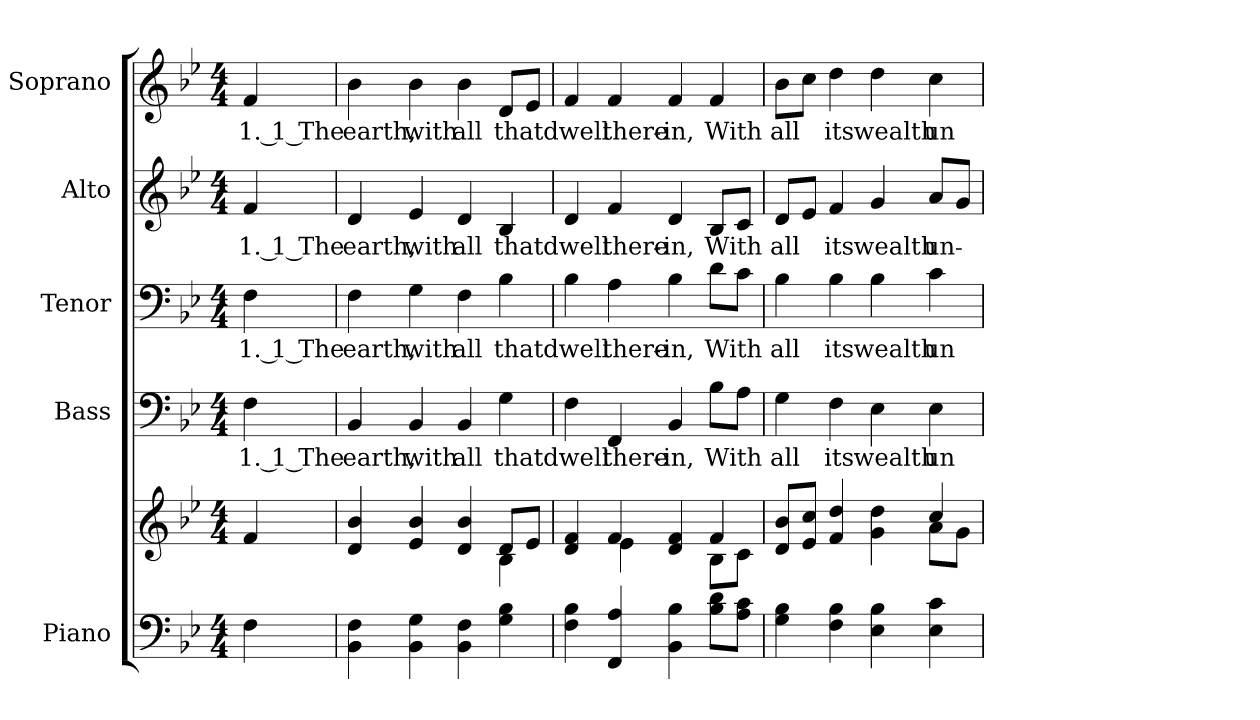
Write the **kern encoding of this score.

**kern	**kern	**kern	**text	**kern	**text	**kern	**text	**kern	**text
*part5	*part5	*part4	*part4	*part3	*part3	*part2	*part2	*part1	*part1
*staff6	*staff5	*staff4	*staff4	*staff3	*staff3	*staff2	*staff2	*staff1	*staff1
*I"Piano	*	*I"Bass	*	*I"Tenor	*	*I"Alto	*	*I"Soprano	*
*I'Pno.	*	*I'B.	*	*I'T.	*	*I'A.	*	*I'S.	*
!!LO:PB:g=z
*clefF4	*clefG2	*clefF4	*	*clefF4	*	*clefG2	*	*clefG2	*
*k[b-e-]	*k[b-e-]	*k[b-e-]	*	*k[b-e-]	*	*k[b-e-]	*	*k[b-e-]	*
*B-:	*B-:	*B-:	*	*B-:	*	*B-:	*	*B-:	*
*M4/4	*M4/4	*M4/4	*	*M4/4	*	*M4/4	*	*M4/4	*
*MM125	*MM125	*MM125	*	*MM125	*	*MM125	*	*MM125	*
=1	=1	=1	=1	=1	=1	=1	=1	=1	=1
!	!	!	!LO:LY:b:color=#000000	!	!	!	!	!	!
!	!	!	!	!	!LO:LY:b:color=#000000	!	!	!	!
!	!	!	!	!	!	!	!LO:LY:b:color=#000000	!	!
!	!	!	!	!	!	!	!	!	!LO:LY:b:color=#000000
4Fi\	4fi/	4Fi\	1. 1 The	4Fi\	1. 1 The	4fi/	1. 1 The	4fi/	1. 1 The
=2	=2	=2	=2	=2	=2	=2	=2	=2	=2
*	*^	*	*	*	*	*	*	*	*
!	!	!	!	!LO:LY:b:color=#000000	!	!	!	!	!	!
!	!	!	!	!	!	!LO:LY:b:color=#000000	!	!	!	!
!	!	!	!	!	!	!	!	!LO:LY:b:color=#000000	!	!
!	!	!	!	!	!	!	!	!	!	!LO:LY:b:color=#000000
4BB-i\ 4Fi	4di/ 4b-i	2ryy	4BB-i/	earth,	4Fi\	earth,	4di/	earth,	4b-i\	earth,
!	!	!	!	!LO:LY:b:color=#000000	!	!	!	!	!	!
!	!	!	!	!	!	!LO:LY:b:color=#000000	!	!	!	!
!	!	!	!	!	!	!	!	!LO:LY:b:color=#000000	!	!
!	!	!	!	!	!	!	!	!	!	!LO:LY:b:color=#000000
4BB-i\ 4Gi	4e-i/ 4b-i	.	4BB-i/	with	4Gi\	with	4e-i/	with	4b-i\	with
!	!	!	!	!LO:LY:b:color=#000000	!	!	!	!	!	!
!	!	!	!	!	!	!LO:LY:b:color=#000000	!	!	!	!
!	!	!	!	!	!	!	!	!LO:LY:b:color=#000000	!	!
!	!	!	!	!	!	!	!	!	!	!LO:LY:b:color=#000000
4BB-i\ 4Fi	4di/ 4b-i	4ryy	4BB-i/	all	4Fi\	all	4di/	all	4b-i\	all
!	!	!	!	!LO:LY:b:color=#000000	!	!	!	!	!	!
!	!	!	!	!	!	!LO:LY:b:color=#000000	!	!	!	!
!	!	!	!	!	!	!	!	!LO:LY:b:color=#000000	!	!
!	!	!	!	!	!	!	!	!	!	!LO:LY:b:color=#000000
4Gi\ 4B-i	8di/L	4B-i\	4Gi\	that	4B-i\	that	4B-i/	that	8di/L	that
.	8e-i/J	.	.	.	.	.	.	.	8e-i/J	.
=3	=3	=3	=3	=3	=3	=3	=3	=3	=3	=3
!	!	!	!	!LO:LY:b:color=#000000	!	!	!	!	!	!
!	!	!	!	!	!	!LO:LY:b:color=#000000	!	!	!	!
!	!	!	!	!	!	!	!	!LO:LY:b:color=#000000	!	!
!	!	!	!	!	!	!	!	!	!	!LO:LY:b:color=#000000
4Fi\ 4B-i	4di/ 4fi	4ryy	4Fi\	dwell	4B-i\	dwell	4di/	dwell	4fi/	dwell
!	!	!	!	!LO:LY:b:color=#000000	!	!	!	!	!	!
!	!	!	!	!	!	!LO:LY:b:color=#000000	!	!	!	!
!	!	!	!	!	!	!	!	!LO:LY:b:color=#000000	!	!
!	!	!	!	!	!	!	!	!	!	!LO:LY:b:color=#000000
4FFi/ 4Ai	4fi/	4e-i\	4FFi/	there-	4Ai\	there-	4fi/	there-	4fi/	there-
!	!	!	!	!LO:LY:b:color=#000000	!	!	!	!	!	!
!	!	!	!	!	!	!LO:LY:b:color=#000000	!	!	!	!
!	!	!	!	!	!	!	!	!LO:LY:b:color=#000000	!	!
!	!	!	!	!	!	!	!	!	!	!LO:LY:b:color=#000000
4BB-i\ 4B-i	4di/ 4fi	4ryy	4BB-i/	-in,	4B-i\	-in,	4di/	-in,	4fi/	-in,
!	!	!	!	!LO:LY:b:color=#000000	!	!	!	!	!	!
!	!	!	!	!	!	!LO:LY:b:color=#000000	!	!	!	!
!	!	!	!	!	!	!	!	!LO:LY:b:color=#000000	!	!
!	!	!	!	!	!	!	!	!	!	!LO:LY:b:color=#000000
8B-i\ 8diL	4fi/	8B-i\L	8B-i\L	With	8di\L	With	8B-i/L	With	4fi/	With
8Ai\ 8ciJ	.	8ci\J	8Ai\J	.	8ci\J	.	8ci/J	.	.	.
!!LO:PB:g=z
=4	=4	=4	=4	=4	=4	=4	=4	=4	=4	=4
!	!	!	!	!LO:LY:b:color=#000000	!	!	!	!	!	!
!	!	!	!	!	!	!LO:LY:b:color=#000000	!	!	!	!
!	!	!	!	!	!	!	!	!LO:LY:b:color=#000000	!	!
!	!	!	!	!	!	!	!	!	!	!LO:LY:b:color=#000000
4Gi\ 4B-i	8di/ 8b-iL	2ryy	4Gi\	all	4B-i\	all	8di/L	all	8b-i\L	all
.	8e-i/ 8cciJ	.	.	.	.	.	8e-i/J	.	8cci\J	.
!	!	!	!	!LO:LY:b:color=#000000	!	!	!	!	!	!
!	!	!	!	!	!	!LO:LY:b:color=#000000	!	!	!	!
!	!	!	!	!	!	!	!	!LO:LY:b:color=#000000	!	!
!	!	!	!	!	!	!	!	!	!	!LO:LY:b:color=#000000
4Fi\ 4B-i	4fi/ 4ddi	.	4Fi\	its	4B-i\	its	4fi/	its	4ddi\	its
!	!	!	!	!LO:LY:b:color=#000000	!	!	!	!	!	!
!	!	!	!	!	!	!LO:LY:b:color=#000000	!	!	!	!
!	!	!	!	!	!	!	!	!LO:LY:b:color=#000000	!	!
!	!	!	!	!	!	!	!	!	!	!LO:LY:b:color=#000000
4E-i\ 4B-i	4gi\ 4ddi	4ryy	4E-i\	wealth	4B-i\	wealth	4gi/	wealth	4ddi\	wealth
!	!	!	!	!LO:LY:b:color=#000000	!	!	!	!	!	!
!	!	!	!	!	!	!LO:LY:b:color=#000000	!	!	!	!
!	!	!	!	!	!	!	!	!LO:LY:b:color=#000000	!	!
!	!	!	!	!	!	!	!	!	!	!LO:LY:b:color=#000000
4E-i\ 4ci	4cci/	8ai\L	4E-i\	un-	4ci\	un-	8ai/L	un-	4cci\	un-
.	.	8gi\J	.	.	.	.	8gi/J	.	.	.
*	*v	*v	*	*	*	*	*	*	*	*
=	=	=	=	=	=	=	=	=	=
*-	*-	*-	*-	*-	*-	*-	*-	*-	*-
